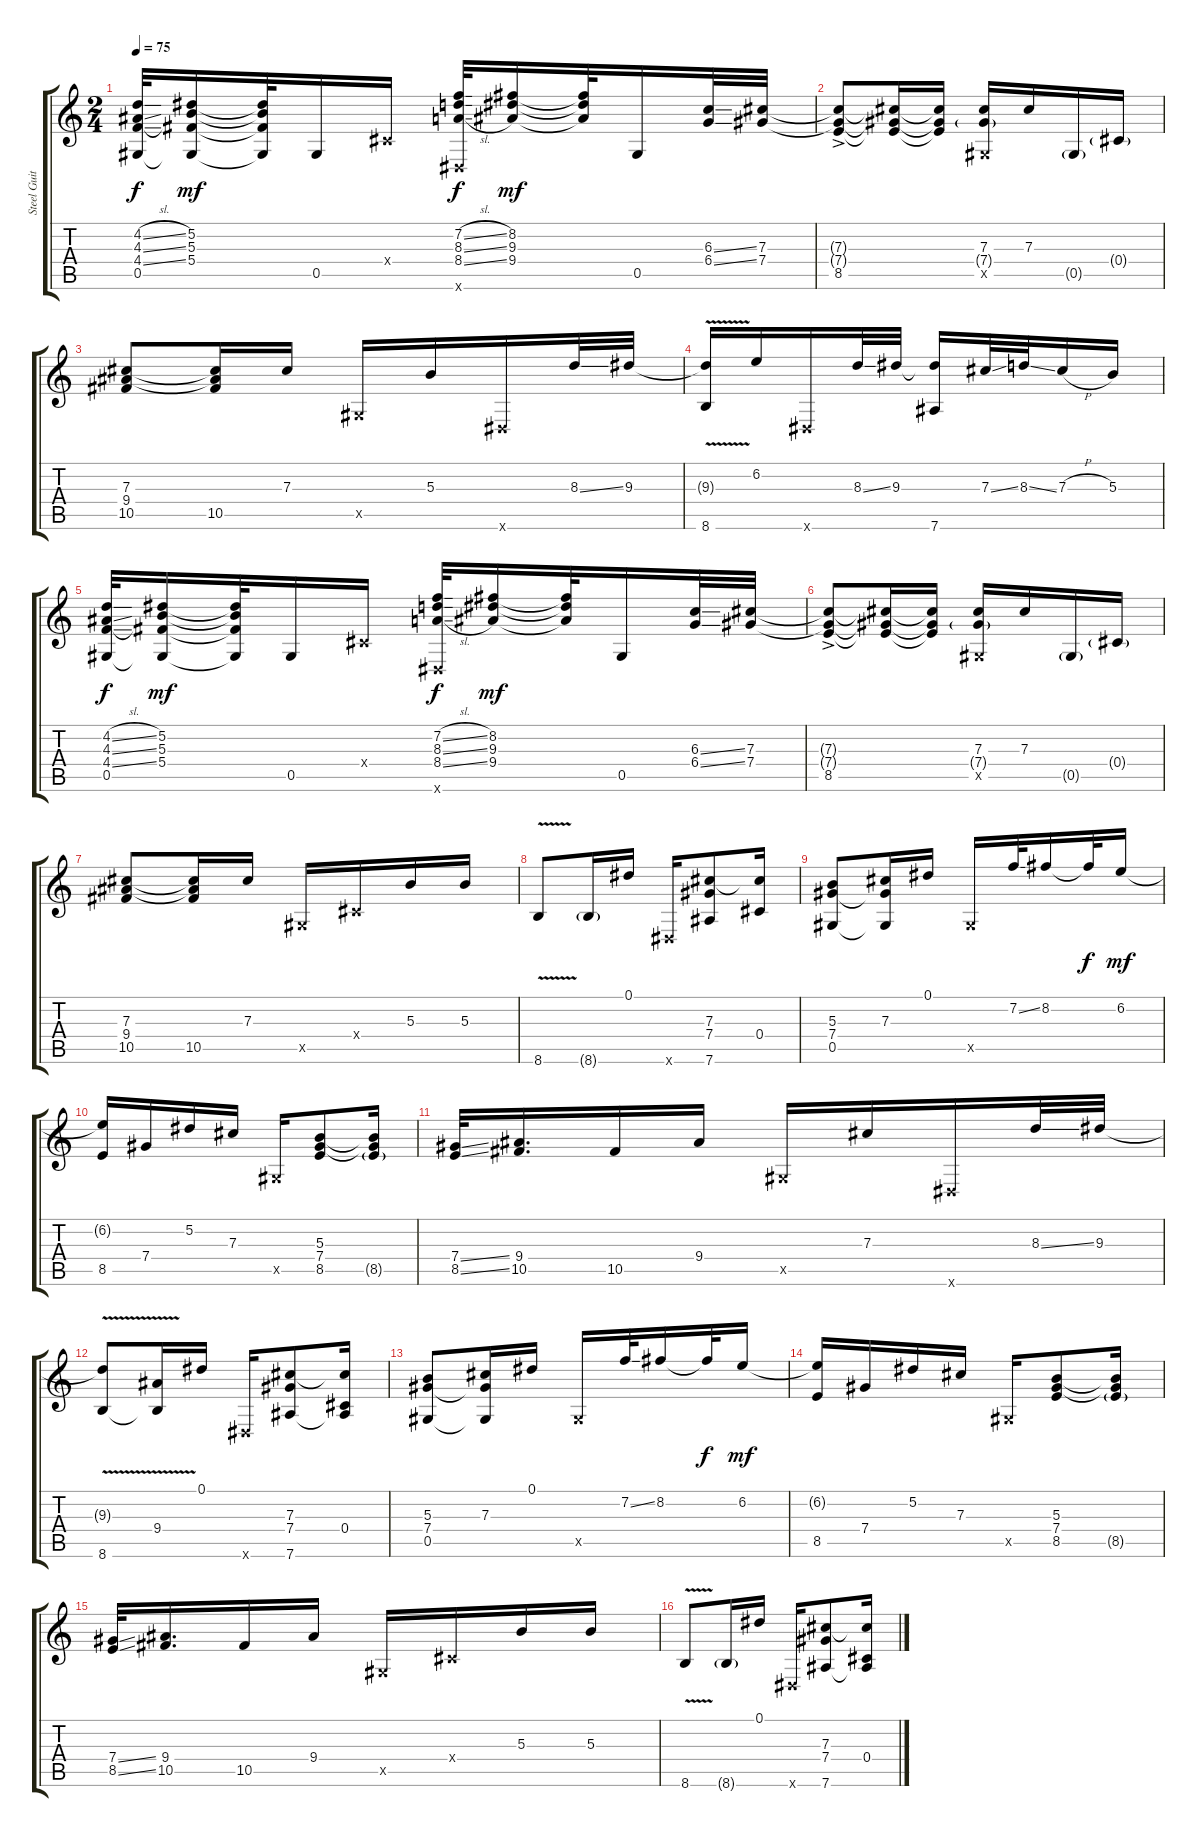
\track ("Steel Guitar" "Steel Guit") {instrument acousticguitarsteel}
\staff {score tabs}
\tuning (Eb4 Bb3 Gb3 Db3 Ab2 Eb2) {hide}
\ts (2 4)
\tempo 75
\clef g2
\ks c
(4.2{sl} 4.3{sl} 4.4{sl} 0.5).32{dy f} (5.2 5.3 5.4 0.5{t}).16{dy mf} (5.2{t} 5.3{t} 5.4{t} 0.5{t}).32 0.5.16 0.4{x}.16 (7.2{sl} 8.3{sl} 8.4{sl} 0.6{x}).32{dy f beam merge} (8.2 9.3 9.4).16{dy mf} (8.2{t} 9.3{t} 9.4{t}).32 0.5.16 (6.3{ss} 6.4{ss}).32 (7.3 7.4).32 |
(7.3{t} 7.4{t} 8.5{ac}).8{beam merge} (7.3{t} 7.4{t} 8.5{t}).16 (7.3{t} 7.4{t} 8.5{t}).16 (7.3 7.4{g} 0.5{x}).16 7.3.16 0.5{g}.16 0.4{g}.16 |
(7.3 9.4 10.5).8{beam merge} (7.3{t} 9.4{t} 10.5).16 7.3.16 0.5{x}.16 5.3.16 0.6{x}.16 8.3{ss}.32 9.3.32 |
(9.3{t} 8.6{v}).16 6.2.16 0.6{x}.16 8.3{ss}.32 9.3.32 (9.3{t} 7.6).16 7.3{ss}.32 8.3{ss}.32 7.3{h}.16 5.3.16 |
(4.2{sl} 4.3{sl} 4.4{sl} 0.5).32{dy f} (5.2 5.3 5.4 0.5{t}).16{dy mf} (5.2{t} 5.3{t} 5.4{t} 0.5{t}).32 0.5.16 0.4{x}.16 (7.2{sl} 8.3{sl} 8.4{sl} 0.6{x}).32{dy f beam merge} (8.2 9.3 9.4).16{dy mf} (8.2{t} 9.3{t} 9.4{t}).32 0.5.16 (6.3{ss} 6.4{ss}).32 (7.3 7.4).32 |
(7.3{t} 7.4{t} 8.5{ac}).8{beam merge} (7.3{t} 7.4{t} 8.5{t}).16 (7.3{t} 7.4{t} 8.5{t}).16 (7.3 7.4{g} 0.5{x}).16 7.3.16 0.5{g}.16 0.4{g}.16 |
(7.3 9.4 10.5).8{beam merge} (7.3{t} 9.4{t} 10.5).16 7.3.16 0.5{x}.16 0.4{x}.16 5.3.16 5.3.16 |
8.6{v}.8{beam merge} 8.6{g}.16 0.1.16 0.6{x}.16 (7.3 7.4 7.6).8 (7.3{t} 0.4).16 |
(5.3 7.4 0.5).8{beam merge} (7.3 7.4{t} 0.5{t}).16 0.1.16 0.5{x}.16 7.2{ss}.32 8.2.16 8.2{t}.32{dy f} 6.2.16{dy mf} |
(6.2{t} 8.5).16 7.4.16 5.2.16 7.3.16 0.5{x}.16 (5.3 7.4 8.5).8 (5.3{t} 7.4{t} 8.5{g}).16 |
(7.4{ss} 8.5{ss}).32 (9.4 10.5).16{d} 10.5.16 9.4.16 0.5{x}.16 7.3.16 0.6{x}.16 8.3{ss}.32 9.3.32 |
(9.3{t} 8.6{v}).8{beam merge} (9.4 8.6{v t}).16 0.1.16 0.6{x}.16 (7.3 7.4 7.6).8 (7.3{t} 0.4 7.6{t}).16 |
(5.3 7.4 0.5).8{beam merge} (7.3 7.4{t} 0.5{t}).16 0.1.16 0.5{x}.16 7.2{ss}.32 8.2.16 8.2{t}.32{dy f} 6.2.16{dy mf} |
(6.2{t} 8.5).16 7.4.16 5.2.16 7.3.16 0.5{x}.16 (5.3 7.4 8.5).8 (5.3{t} 7.4{t} 8.5{g}).16 |
(7.4{ss} 8.5{ss}).32 (9.4 10.5).16{d} 10.5.16 9.4.16 0.5{x}.16 0.4{x}.16 5.3.16 5.3.16 |
8.6{v}.8{beam merge} 8.6{g}.16 0.1.16 0.6{x}.16 (7.3 7.4 7.6).8 (7.3{t} 0.4 7.6{t}).16
